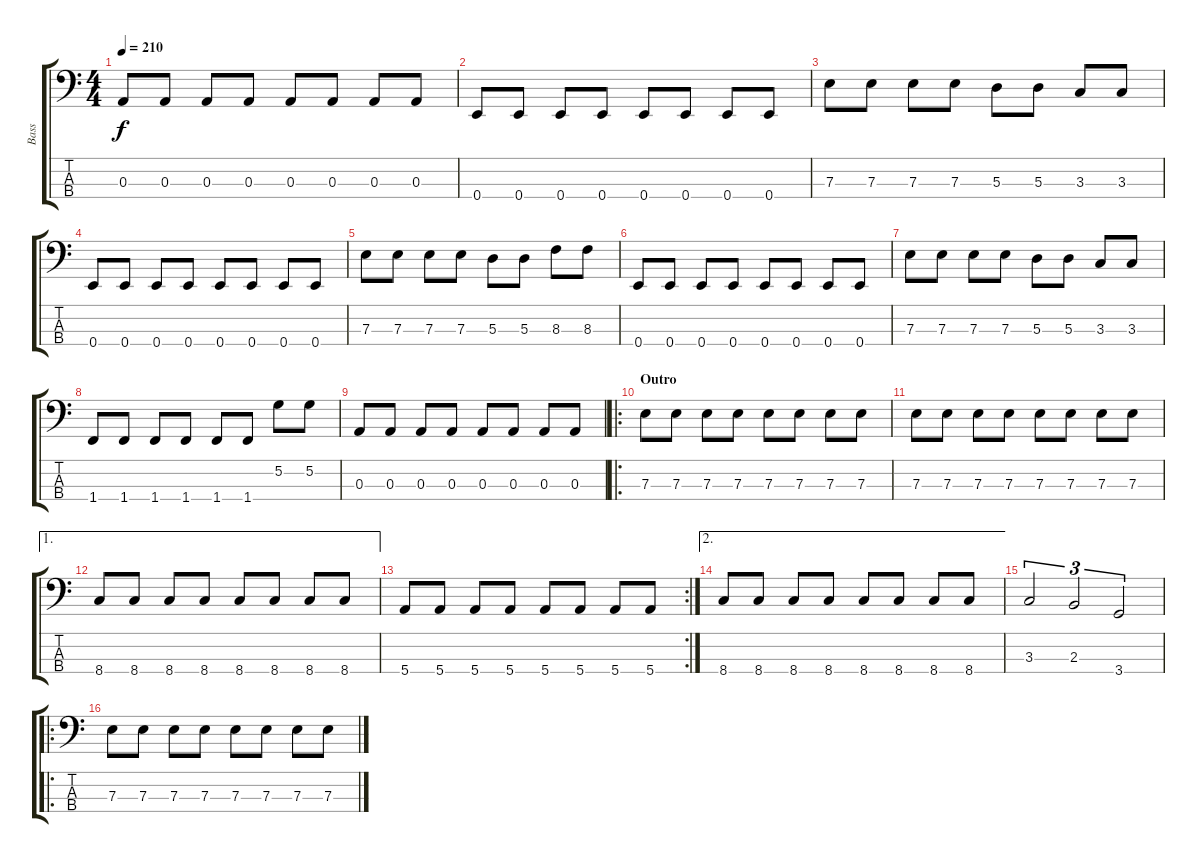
\track ("Bass" "Bass") {instrument electricbassfinger}
\staff {score tabs}
\tuning (G2 D2 A1 E1) {hide}
\ts (4 4)
\tempo 210
\clef f4
\ks c
0.3.8{dy f} 0.3.8 0.3.8 0.3.8 0.3.8 0.3.8 0.3.8 0.3.8 |
0.4.8 0.4.8 0.4.8 0.4.8 0.4.8 0.4.8 0.4.8 0.4.8 |
7.3.8 7.3.8 7.3.8 7.3.8 5.3.8 5.3.8 3.3.8 3.3.8 |
0.4.8 0.4.8 0.4.8 0.4.8 0.4.8 0.4.8 0.4.8 0.4.8 |
7.3.8 7.3.8 7.3.8 7.3.8 5.3.8 5.3.8 8.3.8 8.3.8 |
0.4.8 0.4.8 0.4.8 0.4.8 0.4.8 0.4.8 0.4.8 0.4.8 |
7.3.8 7.3.8 7.3.8 7.3.8 5.3.8 5.3.8 3.3.8 3.3.8 |
1.4.8 1.4.8 1.4.8 1.4.8 1.4.8 1.4.8 5.2.8 5.2.8 |
0.3.8 0.3.8 0.3.8 0.3.8 0.3.8 0.3.8 0.3.8 0.3.8 |
\ro
\section ("" "Outro")
7.3.8 7.3.8 7.3.8 7.3.8 7.3.8 7.3.8 7.3.8 7.3.8 |
7.3.8 7.3.8 7.3.8 7.3.8 7.3.8 7.3.8 7.3.8 7.3.8 |
\ae 1
8.4.8 8.4.8 8.4.8 8.4.8 8.4.8 8.4.8 8.4.8 8.4.8 |
\rc 2
5.4.8 5.4.8 5.4.8 5.4.8 5.4.8 5.4.8 5.4.8 5.4.8 |
\ae 2
8.4.8 8.4.8 8.4.8 8.4.8 8.4.8 8.4.8 8.4.8 8.4.8 |
3.3.2{tu (3 2)} 2.3.2{tu (3 2)} 3.4.2{tu (3 2)} |
\ro
7.3.8 7.3.8 7.3.8 7.3.8 7.3.8 7.3.8 7.3.8 7.3.8
